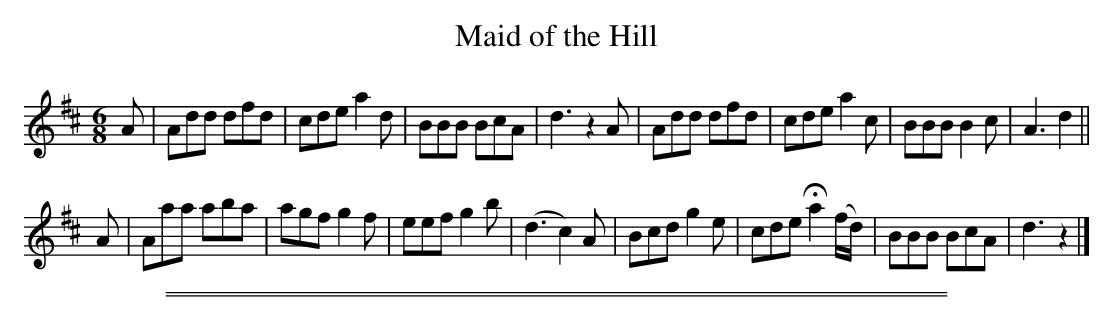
X:1
T: Maid of the Hill
M: 6/8
L: 1/8
K: D
A |\
Add dfd | cde a2d | BBB BcA | d3 z2A |\
Add dfd | cde a2c | BBB B2c | A3 d2 ||
A |\
Aaa aba | agf g2f | eef g2b | (d3 c2) A |\
Bcd g2e | cde Ha2 (f/d/) | BBB BcA | d3 z2 |]
